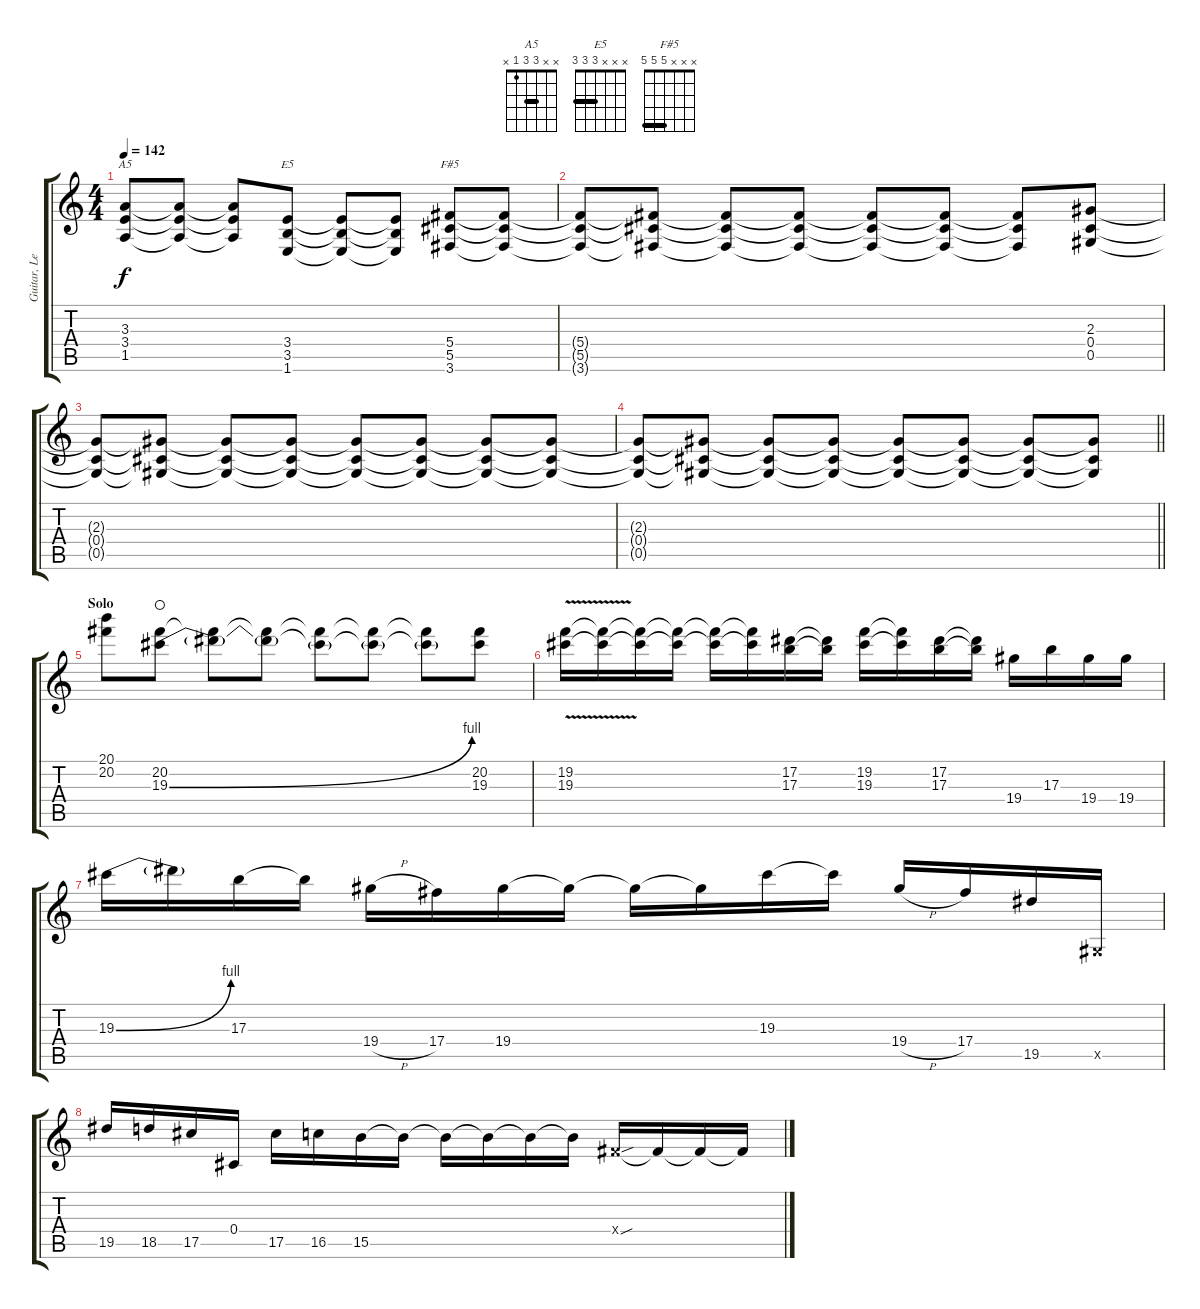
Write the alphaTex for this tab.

\track ("Guitar, Lead" "Guitar, Le") {mute instrument overdrivenguitar}
\staff {score tabs}
\tuning (Eb4 Bb3 Gb3 Db3 Ab2 Eb2) {hide}
\chord ("A5" x x 3 3 1 x) {barre 3}
\chord ("E5" x x x 3 3 3) {barre 3}
\chord ("F#5" x x x 5 5 5) {barre 5}
\ts (4 4)
\tempo 142
\clef g2
\ks c
(3.3 3.4 1.5).8{ch "A5" dy f} (3.3{t} 3.4{t} 1.5{t}).8 (3.3{t} 3.4{t} 1.5{t}).8 (3.4 3.5 1.6).8{ch "E5"} (3.4{t} 3.5{t} 1.6{t}).8 (3.4{t} 3.5{t} 1.6{t}).8 (5.4 5.5 3.6).8{ch "F#5"} (5.4{t} 5.5{t} 3.6{t}).8 |
(5.4{t} 5.5{t} 3.6{t}).8 (5.4{t} 5.5{t} 3.6{t}).8 (5.4{t} 5.5{t} 3.6{t}).8 (5.4{t} 5.5{t} 3.6{t}).8 (5.4{t} 5.5{t} 3.6{t}).8 (5.4{t} 5.5{t} 3.6{t}).8 (5.4{t} 5.5{t} 3.6{t}).8 (2.3 0.4 0.5).8 |
(2.3{t} 0.4{t} 0.5{t}).8 (2.3{t} 0.4{t} 0.5{t}).8 (2.3{t} 0.4{t} 0.5{t}).8 (2.3{t} 0.4{t} 0.5{t}).8 (2.3{t} 0.4{t} 0.5{t}).8 (2.3{t} 0.4{t} 0.5{t}).8 (2.3{t} 0.4{t} 0.5{t}).8 (2.3{t} 0.4{t} 0.5{t}).8 |
\barLineRight lightlight
(2.3{t} 0.4{t} 0.5{t}).8 (2.3{t} 0.4{t} 0.5{t}).8 (2.3{t} 0.4{t} 0.5{t}).8 (2.3{t} 0.4{t} 0.5{t}).8 (2.3{t} 0.4{t} 0.5{t}).8 (2.3{t} 0.4{t} 0.5{t}).8 (2.3{t} 0.4{t} 0.5{t}).8 (2.3{t} 0.4{t} 0.5{t}).8 |
\section ("" "Solo")
(20.1 20.2).8 (20.2 19.3{be (bend 0 0 60 4)}).8{waho} (20.2{t} 19.3{t}).8 (20.2{t} 19.3{t}).8 (20.2{t} 19.3{t}).8 (20.2{t} 19.3{t}).8 (20.2{t} 19.3{t}).8 (20.2 19.3).8 |
(19.2{v} 19.3{v}).16 (19.2{t} 19.3{t}).16 (19.2{t} 19.3{t}).16 (19.2{t} 19.3{t}).16 (19.2{t} 19.3{t}).16 (19.2{t} 19.3{t}).16 (17.2 17.3).16 (17.2{t} 17.3{t}).16 (19.2 19.3).16 (19.2{t} 19.3{t}).16 (17.2 17.3).16 (17.2{t} 17.3{t}).16 19.4.16 17.3.16 19.4.16 19.4.16 |
19.3{be (bend 0 0 60 4)}.16 19.3{t}.16 17.3.16 17.3{t}.16 19.4{h}.16 17.4.16 19.4.16 19.4{t}.16 19.4{t}.16 19.4{t}.16 19.3.16 19.3{t}.16 19.4{h}.16 17.4.16 19.5.16 0.5{x}.16 |
19.5.16 18.5.16 17.5.16 0.4.16 17.5.16 16.5.16 15.5.16 15.5{t}.16 15.5{t}.16 15.5{t}.16 15.5{t}.16 15.5{t}.16 5.4{sou x}.16 5.4{t}.16 5.4{t}.16 5.4{t}.16
